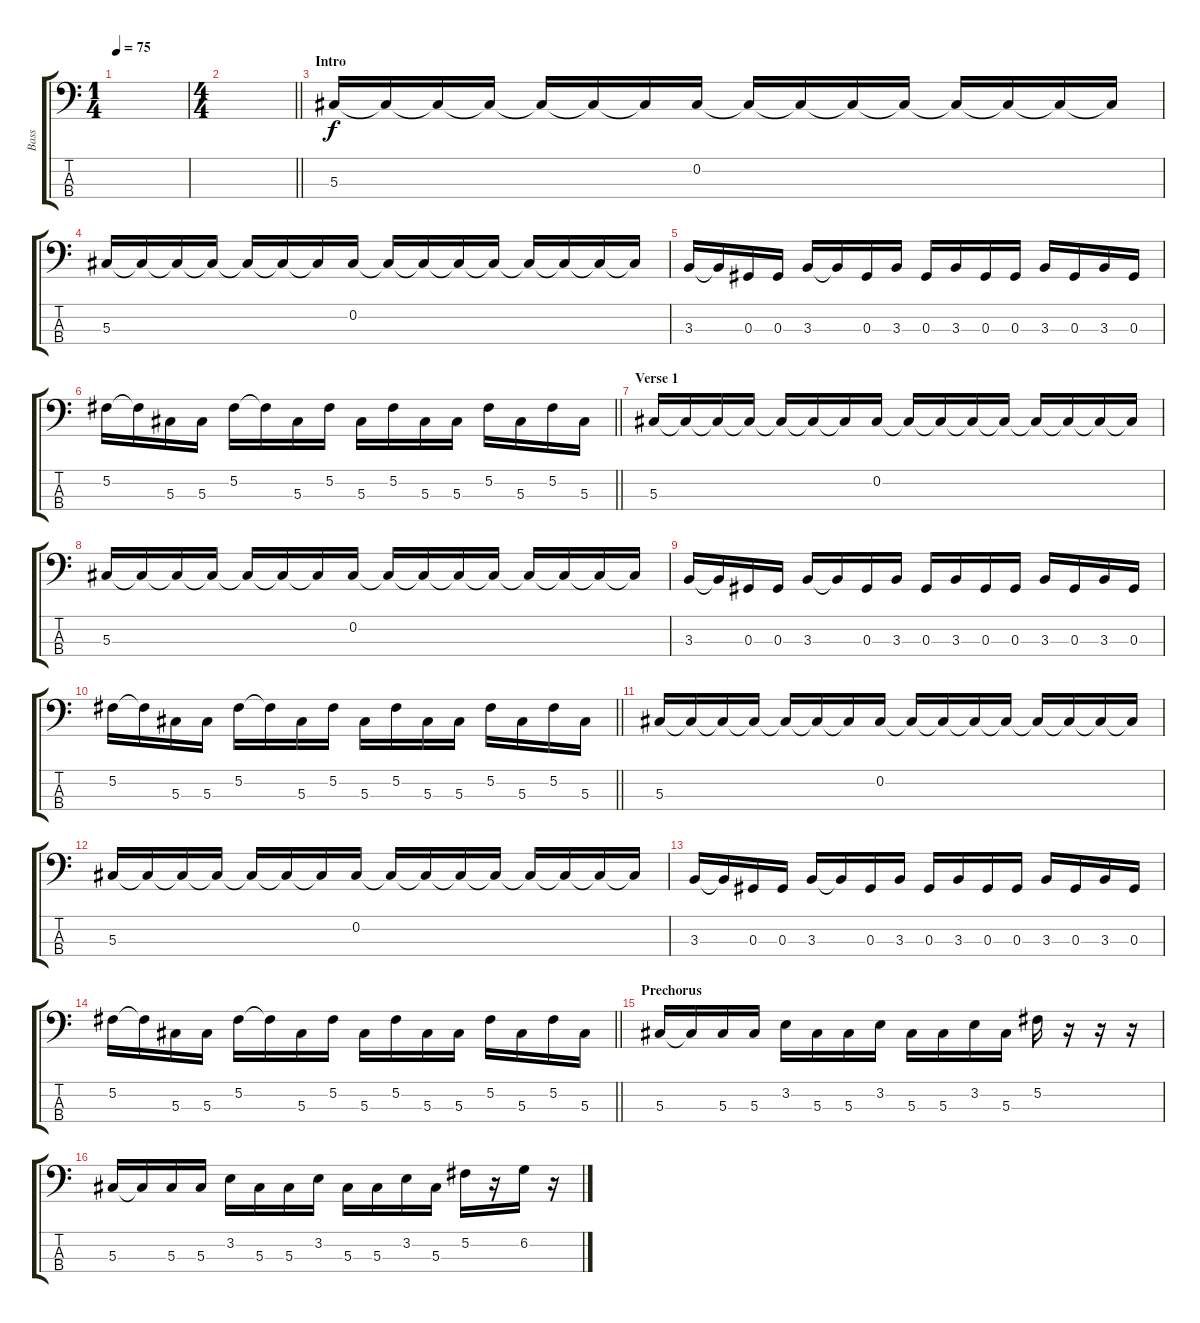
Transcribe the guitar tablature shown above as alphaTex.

\track ("Bass" "Bass") {instrument electricbassfinger}
\staff {score tabs}
\tuning (Gb2 Db2 Ab1 Db1) {hide}
\ts (1 4)
\tempo 75
\clef f4
\ks c
|
\ts (4 4)
\barLineRight lightlight
|
\section ("" "Intro")
5.3.16 5.3{t}.16 5.3{t}.16 5.3{t}.16 5.3{t}.16 5.3{t}.16 5.3{t}.16 0.2.16 0.2{t}.16 0.2{t}.16 0.2{t}.16 0.2{t}.16 0.2{t}.16 0.2{t}.16 0.2{t}.16 0.2{t}.16 |
5.3.16 5.3{t}.16 5.3{t}.16 5.3{t}.16 5.3{t}.16 5.3{t}.16 5.3{t}.16 0.2.16 0.2{t}.16 0.2{t}.16 0.2{t}.16 0.2{t}.16 0.2{t}.16 0.2{t}.16 0.2{t}.16 0.2{t}.16 |
3.3.16 3.3{t}.16 0.3.16 0.3.16 3.3.16 3.3{t}.16 0.3.16 3.3.16 0.3.16 3.3.16 0.3.16 0.3.16 3.3.16 0.3.16 3.3.16 0.3.16 |
\barLineRight lightlight
5.2.16 5.2{t}.16 5.3.16 5.3.16 5.2.16 5.2{t}.16 5.3.16 5.2.16 5.3.16 5.2.16 5.3.16 5.3.16 5.2.16 5.3.16 5.2.16 5.3.16 |
\section ("" "Verse 1")
5.3.16 5.3{t}.16 5.3{t}.16 5.3{t}.16 5.3{t}.16 5.3{t}.16 5.3{t}.16 0.2.16 0.2{t}.16 0.2{t}.16 0.2{t}.16 0.2{t}.16 0.2{t}.16 0.2{t}.16 0.2{t}.16 0.2{t}.16 |
5.3.16 5.3{t}.16 5.3{t}.16 5.3{t}.16 5.3{t}.16 5.3{t}.16 5.3{t}.16 0.2.16 0.2{t}.16 0.2{t}.16 0.2{t}.16 0.2{t}.16 0.2{t}.16 0.2{t}.16 0.2{t}.16 0.2{t}.16 |
3.3.16 3.3{t}.16 0.3.16 0.3.16 3.3.16 3.3{t}.16 0.3.16 3.3.16 0.3.16 3.3.16 0.3.16 0.3.16 3.3.16 0.3.16 3.3.16 0.3.16 |
\barLineRight lightlight
5.2.16 5.2{t}.16 5.3.16 5.3.16 5.2.16 5.2{t}.16 5.3.16 5.2.16 5.3.16 5.2.16 5.3.16 5.3.16 5.2.16 5.3.16 5.2.16 5.3.16 |
5.3.16 5.3{t}.16 5.3{t}.16 5.3{t}.16 5.3{t}.16 5.3{t}.16 5.3{t}.16 0.2.16 0.2{t}.16 0.2{t}.16 0.2{t}.16 0.2{t}.16 0.2{t}.16 0.2{t}.16 0.2{t}.16 0.2{t}.16 |
5.3.16 5.3{t}.16 5.3{t}.16 5.3{t}.16 5.3{t}.16 5.3{t}.16 5.3{t}.16 0.2.16 0.2{t}.16 0.2{t}.16 0.2{t}.16 0.2{t}.16 0.2{t}.16 0.2{t}.16 0.2{t}.16 0.2{t}.16 |
3.3.16 3.3{t}.16 0.3.16 0.3.16 3.3.16 3.3{t}.16 0.3.16 3.3.16 0.3.16 3.3.16 0.3.16 0.3.16 3.3.16 0.3.16 3.3.16 0.3.16 |
\barLineRight lightlight
5.2.16 5.2{t}.16 5.3.16 5.3.16 5.2.16 5.2{t}.16 5.3.16 5.2.16 5.3.16 5.2.16 5.3.16 5.3.16 5.2.16 5.3.16 5.2.16 5.3.16 |
\section ("" "Prechorus")
5.3.16 5.3{t}.16 5.3.16 5.3.16 3.2.16 5.3.16 5.3.16 3.2.16 5.3.16 5.3.16 3.2.16 5.3.16 5.2.16 r.16 r.16 r.16 |
5.3.16 5.3{t}.16 5.3.16 5.3.16 3.2.16 5.3.16 5.3.16 3.2.16 5.3.16 5.3.16 3.2.16 5.3.16 5.2.16 r.16 6.2.16 r.16
